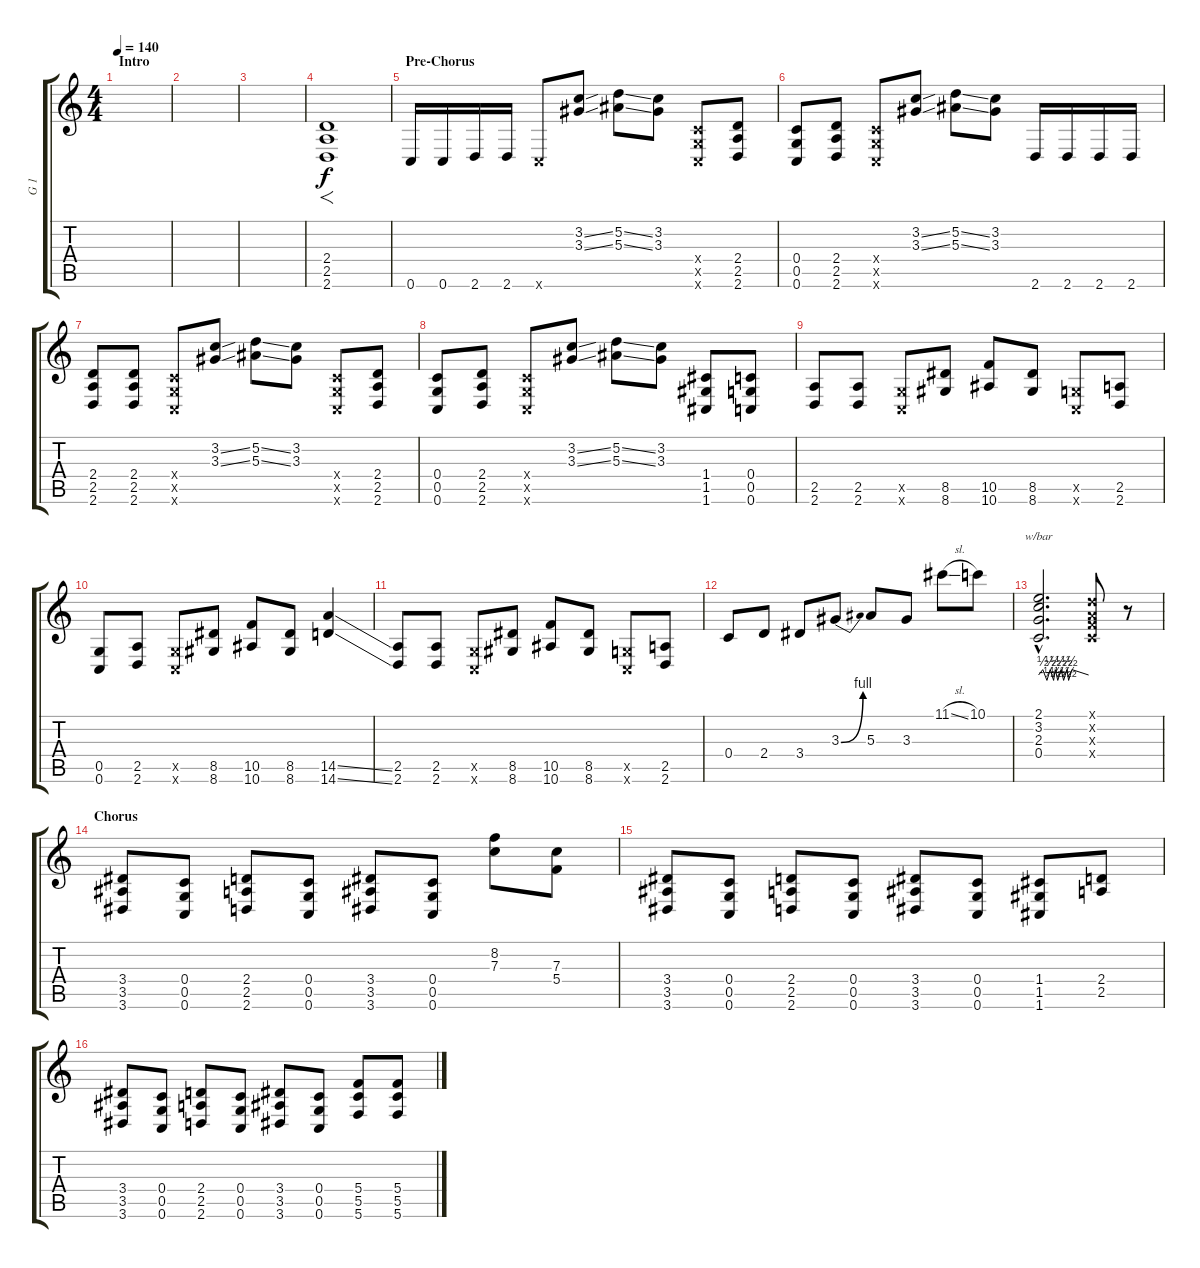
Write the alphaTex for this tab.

\track ("G 1" "G 1") {instrument distortionguitar}
\staff {score tabs}
\tuning (D4 A3 F3 C3 G2 C2) {hide}
\ts (4 4)
\section ("" "Intro")
\tempo 140
\clef g2
\ks c
|
|
|
(2.4 2.5 2.6).1{f} |
\section ("" "Pre-Chorus")
0.6.16 0.6.16 2.6.16 2.6.16 0.6{x}.8 (3.2{ss} 3.3{ss}).8 (5.2{ss} 5.3{ss}).8 (3.2 3.3).8 (0.4{x} 0.5{x} 0.6{x}).8 (2.4 2.5 2.6).8 |
(0.4 0.5 0.6).8 (2.4 2.5 2.6).8 (0.4{x} 0.5{x} 0.6{x}).8 (3.2{ss} 3.3{ss}).8 (5.2{ss} 5.3{ss}).8 (3.2 3.3).8 2.6.16 2.6.16 2.6.16 2.6.16 |
(2.4 2.5 2.6).8 (2.4 2.5 2.6).8 (0.4{x} 0.5{x} 0.6{x}).8 (3.2{ss} 3.3{ss}).8 (5.2{ss} 5.3{ss}).8 (3.2 3.3).8 (0.4{x} 0.5{x} 0.6{x}).8 (2.4 2.5 2.6).8 |
(0.4 0.5 0.6).8 (2.4 2.5 2.6).8 (0.4{x} 0.5{x} 0.6{x}).8 (3.2{ss} 3.3{ss}).8 (5.2{ss} 5.3{ss}).8 (3.2 3.3).8 (1.4 1.5 1.6).8 (0.4 0.5 0.6).8 |
(2.5 2.6).8 (2.5 2.6).8 (0.5{x} 0.6{x}).8 (8.5 8.6).8 (10.5 10.6).8 (8.5 8.6).8 (0.5{x} 0.6{x}).8 (2.5 2.6).8 |
(0.5 0.6).8 (2.5 2.6).8 (0.5{x} 0.6{x}).8 (8.5 8.6).8 (10.5 10.6).8 (8.5 8.6).8 (14.5{ss} 14.6{ss}).4 |
(2.5 2.6).8 (2.5 2.6).8 (0.5{x} 0.6{x}).8 (8.5 8.6).8 (10.5 10.6).8 (8.5 8.6).8 (0.5{x} 0.6{x}).8 (2.5 2.6).8 |
0.4.8 2.4.8 3.4.8 3.3{be (bend 0 0 60 4)}.8 5.3.8 3.3.8 11.1{sl}.8 10.1.8 |
(2.1{hac} 3.2{hac} 2.3{hac} 0.4{hac}).2{d tbe (custom default 0 0 5 2 10 -2 14 2 18 -2 20 2 23 -2 27 2 30 -2 34 2 36 -2 40 2 60 0)} (0.1{x} 0.2{x} 0.3{x} 0.4{x}).8 r.8 |
\section ("" "Chorus")
(3.4 3.5 3.6).8 (0.4 0.5 0.6).8 (2.4 2.5 2.6).8 (0.4 0.5 0.6).8 (3.4 3.5 3.6).8 (0.4 0.5 0.6).8 (8.2 7.3).8 (7.3 5.4).8 |
(3.4 3.5 3.6).8 (0.4 0.5 0.6).8 (2.4 2.5 2.6).8 (0.4 0.5 0.6).8 (3.4 3.5 3.6).8 (0.4 0.5 0.6).8 (1.4 1.5 1.6).8 (2.4 2.5).8 |
(3.4 3.5 3.6).8 (0.4 0.5 0.6).8 (2.4 2.5 2.6).8 (0.4 0.5 0.6).8 (3.4 3.5 3.6).8 (0.4 0.5 0.6).8 (5.4 5.5 5.6).8 (5.4 5.5 5.6).8
